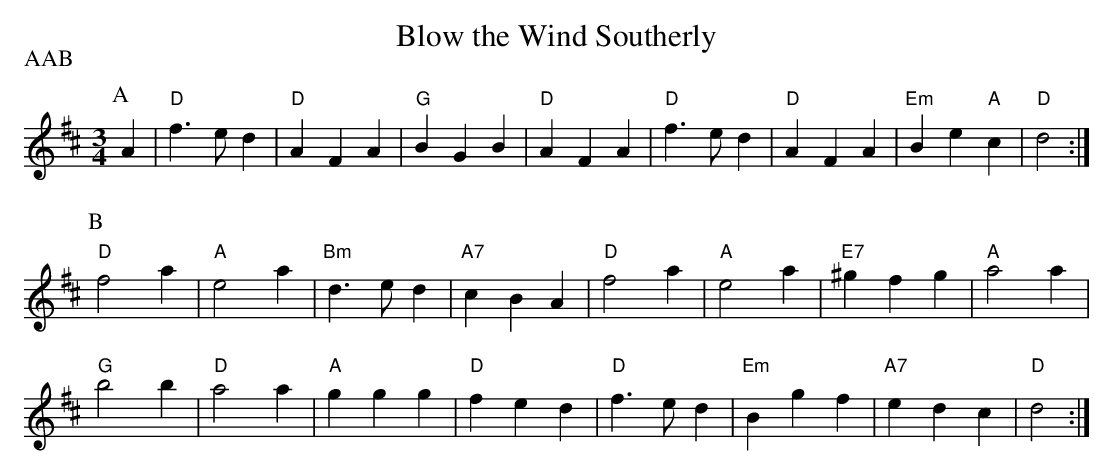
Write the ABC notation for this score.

X:1
T:Blow the Wind Southerly
P:AAB
M:3/4
L:1/4
K:D
P:A
A|"D"f3/2e/2d|"D"AFA|"G"BGB|"D"AFA|"D"f3/2e/2d|"D"AFA|"Em"Be"A"c|"D"d2:|
P:B
"D"f2a|"A"e2a|"Bm"d3/2e/2d|"A7"cBA|"D"f2a|"A"e2a|"E7"^gfg|"A"a2a|
"G"b2b|"D"a2a|"A"ggg|"D"fed|"D"f3/2e/2d|"Em"Bgf|"A7"edc|"D"d2:|
